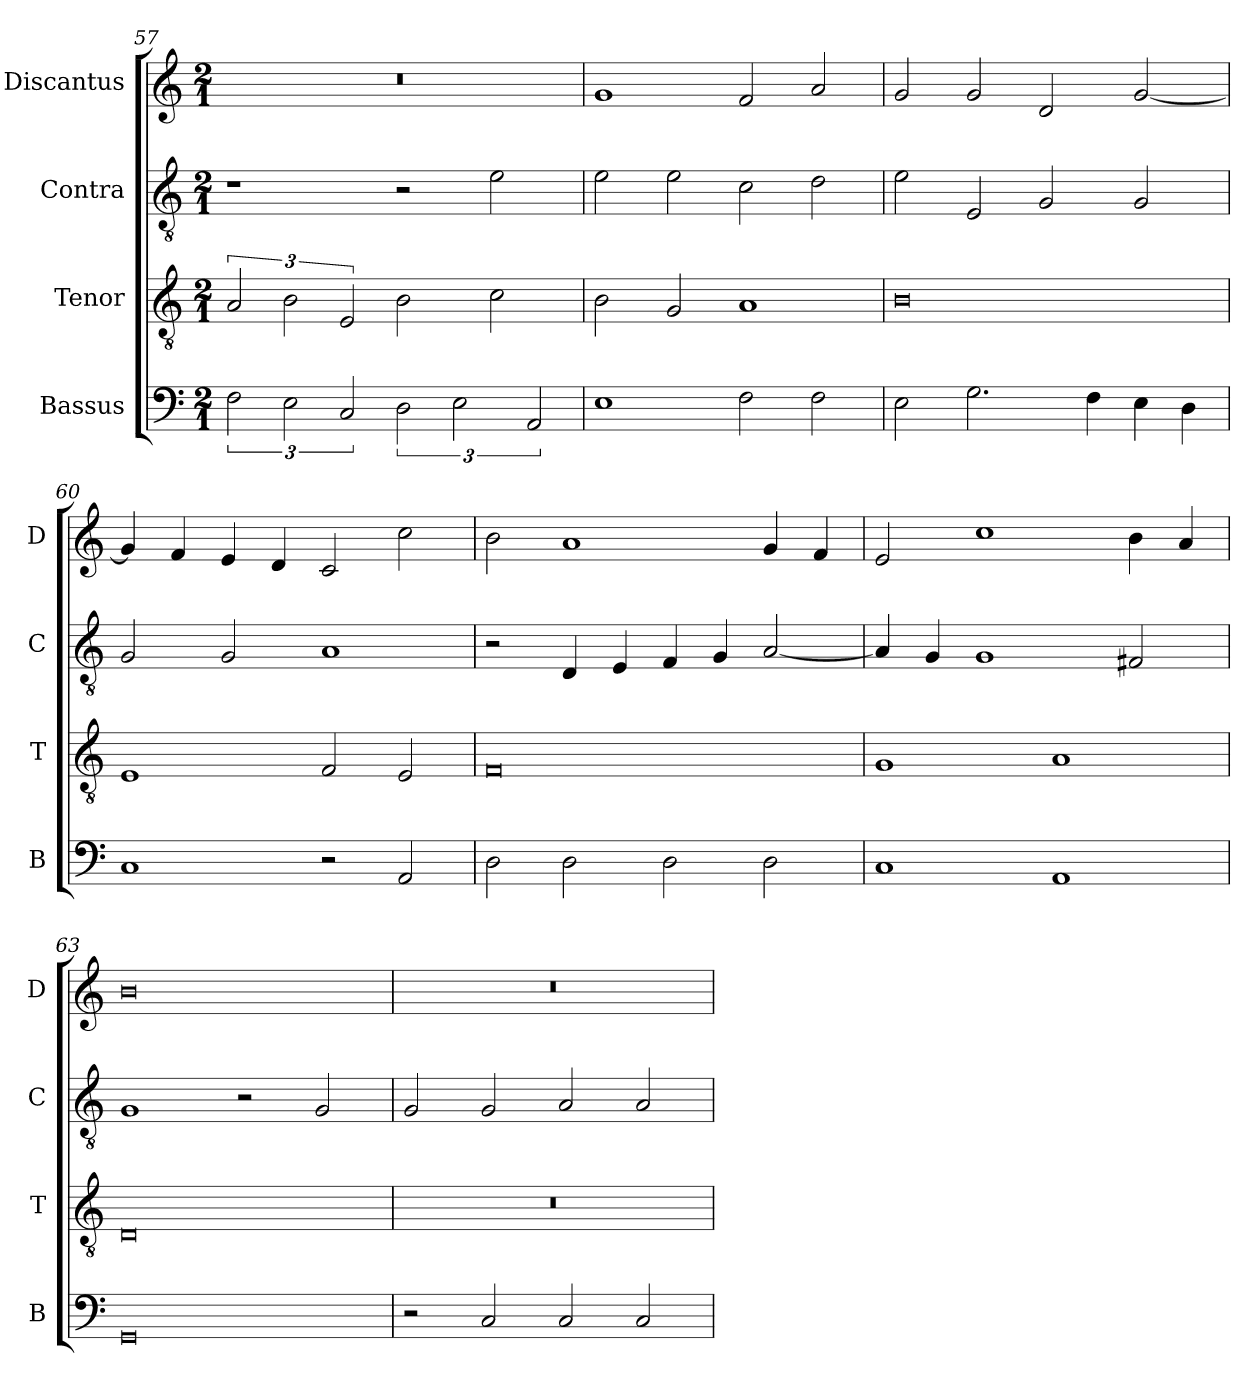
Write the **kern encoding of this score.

**kern	**kern	**kern	**kern
*part4	*part3	*part2	*part1
*staff4	*staff3	*staff2	*staff1
*I"Bassus	*I"Tenor	*I"Contra	*I"Discantus
*I'B	*I'T	*I'C	*I'D
*clefF4	*clefGv2	*clefGv2	*clefG2
*k[]	*k[]	*k[]	*k[]
*M2/1	*M2/1	*M2/1	*M2/1
=57	=57	=57	=57
3F\	3A/	1r	0r
3E\	3B\	.	.
3C/	3E/	.	.
3D\	2B\	2r	.
3E\	.	.	.
.	2c\	2e\	.
3AA/	.	.	.
=58	=58	=58	=58
1E	2B\	2e\	1g
.	2G/	2e\	.
2F\	1A	2c\	2f/
2F\	.	2d\	2a/
=59	=59	=59	=59
2E\	0B	2e\	2g/
2.G\	.	2E/	2g/
.	.	2G/	2d/
4F\	.	.	.
4E\	.	2G/	[2g/
4D\	.	.	.
=60	=60	=60	=60
1C	1E	2G/	4g/]
.	.	.	4f/
.	.	2G/	4e/
.	.	.	4d/
2r	2F/	1A	2c/
2AA/	2E/	.	2cc\
=61	=61	=61	=61
2D\	0F	2r	2b\
2D\	.	4D/	1a
.	.	4E/	.
2D\	.	4F/	.
.	.	4G/	.
2D\	.	[2A/	4g/
.	.	.	4f/
=62	=62	=62	=62
1C	1G	4A/]	2e/
.	.	4G/	.
.	.	1G	1cc
1AA	1A	.	.
.	.	2F#X/	4b\
.	.	.	4a/
=63	=63	=63	=63
0GG	0D	1G	0b
.	.	2r	.
.	.	2G/	.
=64	=64	=64	=64
2r	0r	2G/	0r
2C/	.	2G/	.
2C/	.	2A/	.
2C/	.	2A/	.
=	=	=	=
*-	*-	*-	*-
